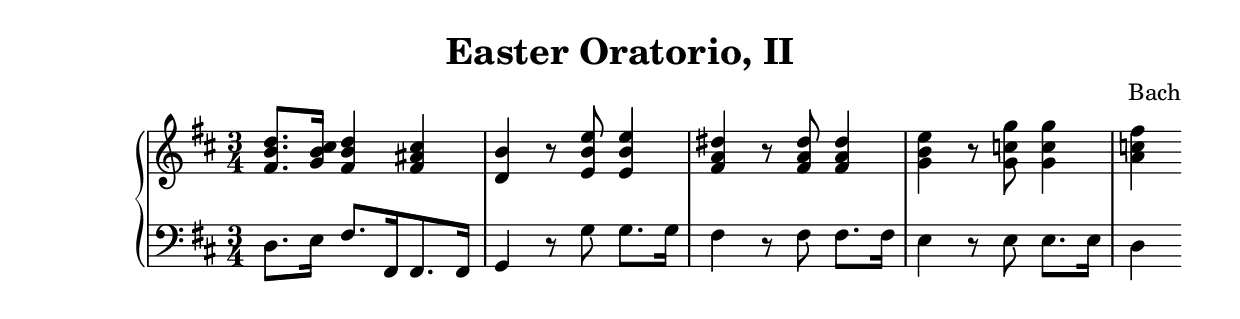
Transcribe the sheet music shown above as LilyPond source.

\version "2.10.0"
\header {
  title = "Easter Oratorio, II"
  composer = "Bach"
}
cima = \relative c' {
  \time 3/4
  \key d \major
  <fis b d>8.
  <g b cis>16
  <fis b d>4
  <fis ais cis>4
  <d b'>4
  r8
  <e b' e>8
  <e b' e>4
  <fis a dis>4
  r8
  <fis a dis>8
  <fis a dis>4
  <g b e>4
  r8
  <g c! g'>8
  <g c g'>4
  <a c! fis>
}


baixo = \relative c {
  \clef bass
  \key d \major
  \time 3/4
  d8. e16 fis8.[ fis,16 fis8. fis16]
  g4 r8 g'8 g8. g16
  fis4 r8 fis8 fis8. fis16
  e4 r8 e8 e8. e16
  d4
}

\score {
  \context PianoStaff = "piano" <<
    \new Staff = "cima" { \cima }
    \new Staff = "baixo" { \baixo }
  >>
  \layout {
                                %		ragged-right = ##t 
    \context {
      \Staff
      \consists Horizontal_bracket_engraver
    }
  }
}

